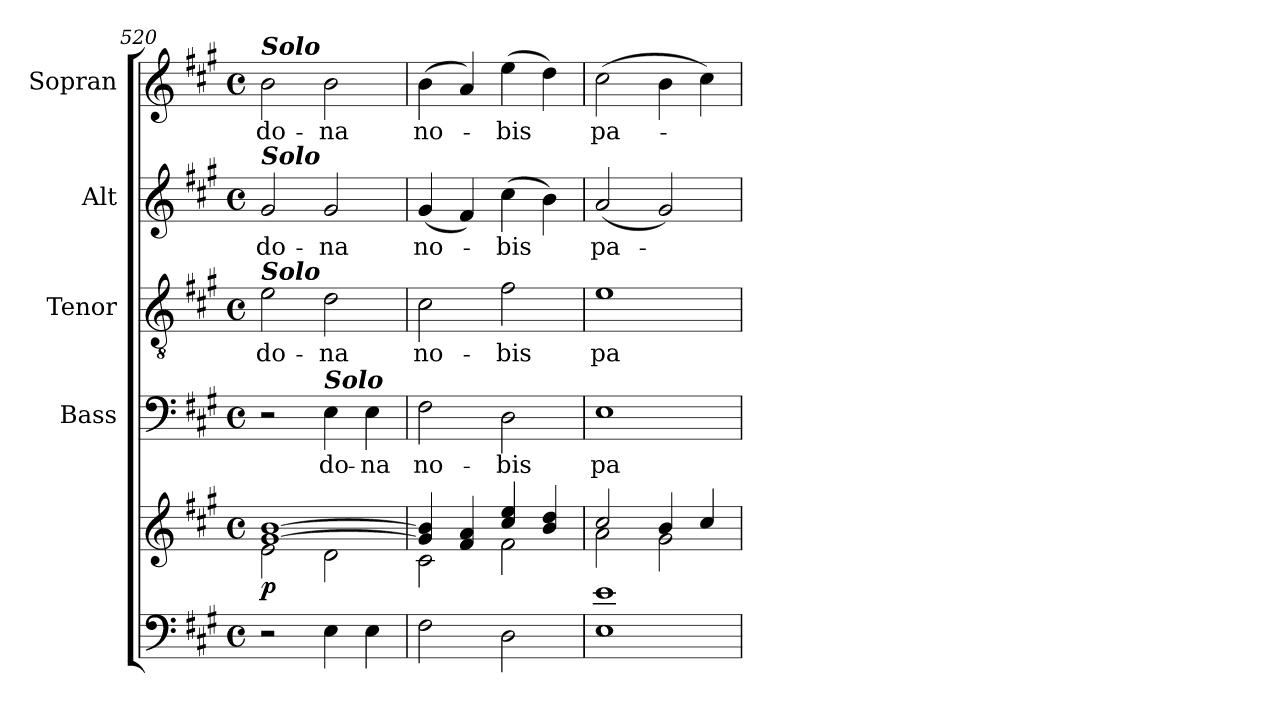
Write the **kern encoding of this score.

**kern	**kern	**dynam	**kern	**text	**kern	**text	**kern	**text	**kern	**text
*part5	*part5	*part5	*part4	*part4	*part3	*part3	*part2	*part2	*part1	*part1
*staff6	*staff5	*staff5/6	*staff4	*staff4	*staff3	*staff3	*staff2	*staff2	*staff1	*staff1
*	*	*	*I"Bass	*	*I"Tenor	*	*I"Alt	*	*I"Sopran	*
*	*	*	*I'B.	*	*I'T.	*	*I'A.	*	*I'S.	*
*clefF4	*clefG2	*	*clefF4	*	*clefGv2	*	*clefG2	*	*clefG2	*
*k[f#c#g#]	*k[f#c#g#]	*	*k[f#c#g#]	*	*k[f#c#g#]	*	*k[f#c#g#]	*	*k[f#c#g#]	*
*A:	*A:	*	*A:	*	*A:	*	*A:	*	*A:	*
*M4/4	*M4/4	*	*M4/4	*	*M4/4	*	*M4/4	*	*M4/4	*
*met(c)	*met(c)	*	*met(c)	*	*met(c)	*	*met(c)	*	*met(c)	*
=520	=520	=520	=520	=520	=520	=520	=520	=520	=520	=520
*	*^	*	*	*	*	*	*	*	*	*
!	!	!	!	!	!	!	!	!	!	!LO:TX:a:Bi:t=Solo	!
!	!	!	!	!	!	!	!	!LO:TX:a:Bi:t=Solo	!	!	!
!	!	!	!	!	!	!LO:TX:a:Bi:t=Solo	!	!	!	!	!
!	!	!	!LO:DY:b	!	!	!	!LO:LY:b	!	!LO:LY:b	!	!LO:LY:b
2r	[>1g# [>1b	2e\	p	2r	.	2e\	do-	2g#/	do-	2b\	do-
!	!	!	!	!LO:TX:a:Bi:t=Solo	!	!	!	!	!	!	!
!	!	!	!	!	!LO:LY:b	!	!LO:LY:b	!	!LO:LY:b	!	!LO:LY:b
4E\	.	2d\	.	4E\	do-	2d\	-na	2g#/	-na	2b\	-na
!	!	!	!	!	!LO:LY:b	!	!	!	!	!	!
4E\	.	.	.	4E\	-na	.	.	.	.	.	.
=521	=521	=521	=521	=521	=521	=521	=521	=521	=521	=521	=521
!	!	!	!	!	!LO:LY:b	!	!LO:LY:b	!	!LO:LY:b	!	!LO:LY:b
2F#\	4g#/] 4b/]	2c#\	.	2F#\	no-	2c#\	no-	(<4g#/	no-	(>4b\	no-
.	4f#/ 4a/	.	.	.	.	.	.	4f#/)	.	4a/)	.
!	!	!	!	!	!LO:LY:b	!	!LO:LY:b	!	!LO:LY:b	!	!LO:LY:b
2D\	4cc#/ 4ee/	2f#\	.	2D\	-bis	2f#\	-bis	(>4cc#\	-bis	(>4ee\	-bis
.	4b/ 4dd/	.	.	.	.	.	.	4b\)	.	4dd\)	.
!!LO:LB:g=z
=522	=522	=522	=522	=522	=522	=522	=522	=522	=522	=522	=522
*^	*	*	*	*	*	*	*	*	*	*	*
!	!	!	!	!	!	!LO:LY:b	!	!LO:LY:b	!	!LO:LY:b	!	!LO:LY:b
1e	1E	2cc#/	2a\	.	1E	pa-	1e	pa-	(<2a/	pa-	(>2cc#\	pa-
.	.	4b/	2g#\	.	.	.	.	.	2g#/)	.	4b\	.
.	.	4cc#/	.	.	.	.	.	.	.	.	4cc#\)	.
*v	*v	*	*	*	*	*	*	*	*	*	*	*
*	*v	*v	*	*	*	*	*	*	*	*	*
=	=	=	=	=	=	=	=	=	=	=
*-	*-	*-	*-	*-	*-	*-	*-	*-	*-	*-
